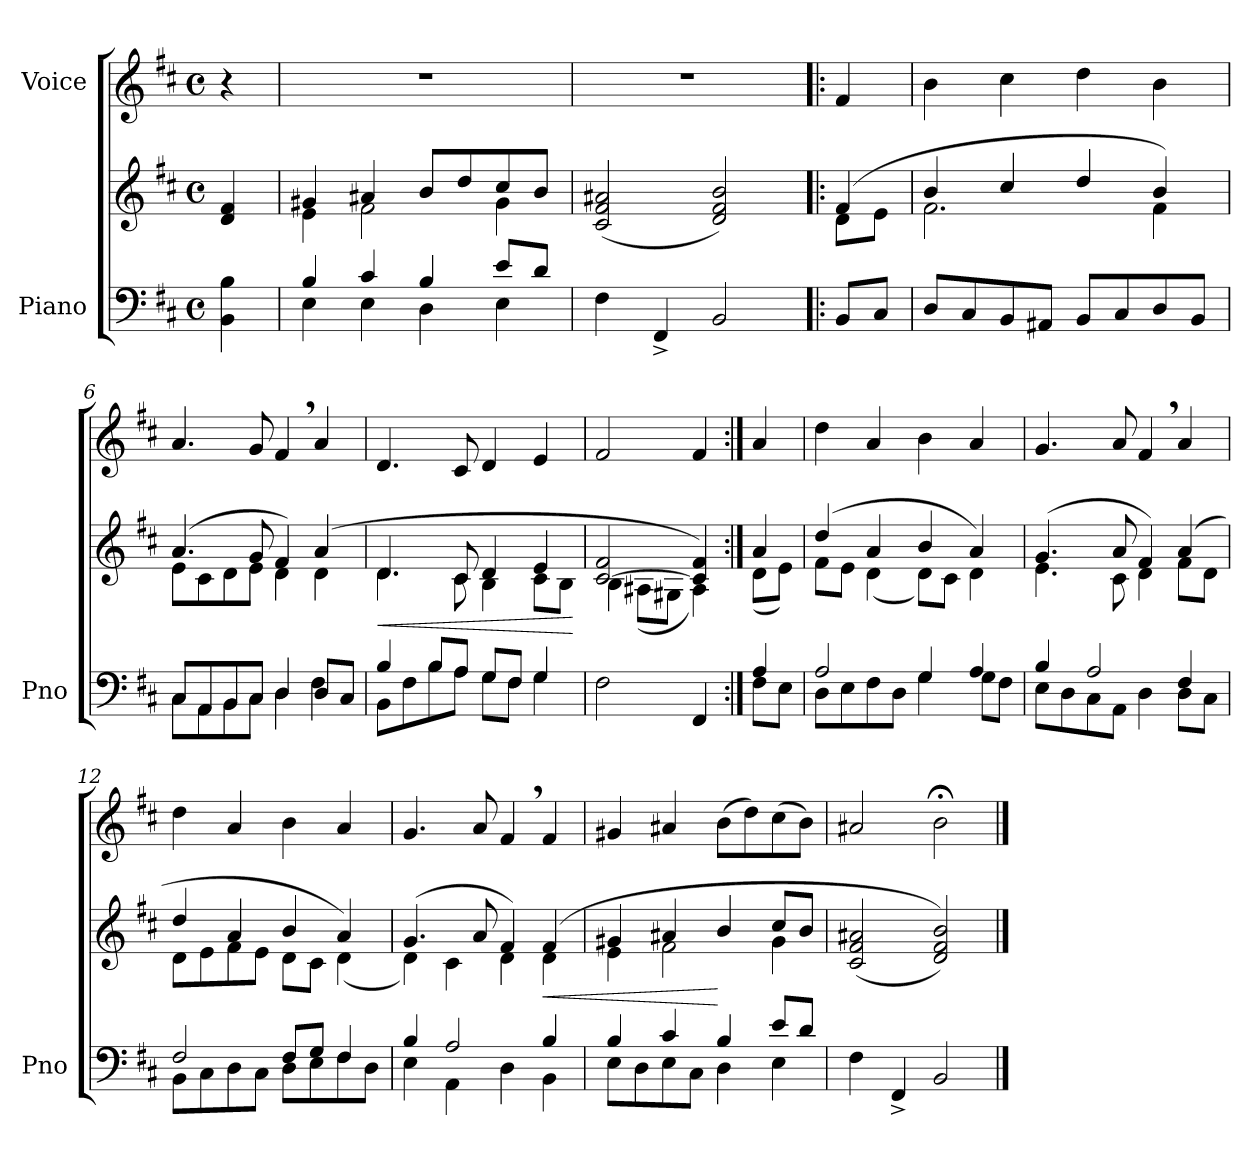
**kern	**kern	**dynam	**kern
*part2	*part2	*part2	*part1
*staff3	*staff2	*staff2/3	*staff1
*I"Piano	*	*	*I"Voice
*I'Pno	*	*	*
*clefF4	*clefG2	*	*clefG2
*k[f#c#]	*k[f#c#]	*	*k[f#c#]
*M4/4	*M4/4	*	*M4/4
*met(c)	*met(c)	*	*met(c)
*MM100	*MM100	*	*MM100
=1	=1	=1	=1
4BB\ 4B\	4d/ 4f#/	.	4r
=2	=2	=2	=2
*^	*^	*	*
4B/	4E\	4g#X/	4e\	.	1r
4c#/	4E\	4a#X/	2f#\	.	.
4B/	4D\	8b/L	.	.	.
.	.	8dd/	.	.	.
8e/L	4E\	8cc#/	4g#\	.	.
8d/J	.	8b/J	.	.	.
*v	*v	*	*	*	*
*	*v	*v	*	*
=3	=3	=3	=3
4F#\	(2c#/ 2f#/ 2a#X/	.	1r
4FF#^/	.	.	.
2BB/	2d/ 2f#/ 2b/)	.	.
!!LO:LB:g=z
=4!|:	=4!|:	=4!|:	=4!|:
*	*^	*	*
8BB/L	(4f#/	8d\L	.	4f#/
8C#/J	.	8e\J	.	.
=5	=5	=5	=5	=5
8D/L	4b/	2.f#\	.	4b\
8C#/	.	.	.	.
8BB/	4cc#/	.	.	4cc#\
8AA#X/J	.	.	.	.
8BB/L	4dd/	.	.	4dd\
8C#/	.	.	.	.
8D/	4b/)	4f#\	.	4b\
8BB/J	.	.	.	.
=6	=6	=6	=6	=6
*^	*	*	*	*
8C#/L	8C#\L	(4.a/	8e\L	.	4.a/
8AA/	8AA\	.	8c#\	.	.
8BB/	8BB\	.	8d\	.	.
8C#/J	8C#\J	8g/	8e\J	.	8g/
4D/	4D\	4f#/)	4d\	.	4f#,/
8D/L	4F#\	(4a/	4d\	.	4a/
8C#/J	.	.	.	.	.
=7	=7	=7	=7	=7	=7
!	!	!	!	!LO:HP:b	!
4B/	8BB\L	4.d/	4.d\	<	4.d/
.	8F#\	.	.	.	.
8B/L	8B\	.	.	.	.
8A/J	8A\J	8c#/	8c#\	.	8c#/
8G/L	8G\L	4d/	4B\	.	4d/
8F#/J	8F#\J	.	.	.	.
4G/	4G\	4e/	8c#\L	.	4e/
.	.	.	8B\J	.	.
*v	*v	*	*	*	*
*	*v	*v	*	*
.	.	[	.
=8	=8	=8	=8
*	*^	*	*
2F#\	[2c#/ 2f#/	4B\	.	2f#/
.	.	(8A#X\L	.	.
.	.	8G#X\J	.	.
4FF#/	4c#/] 4f#/)	4A#\)	.	4f#/
!!LO:LB:g=z
=9:|!	=9:|!	=9:|!	=9:|!	=9:|!
*^	*	*	*	*
4A/	8F#\L	4a/	(8d\L	.	4a/
.	8E\J	.	8e\J)	.	.
=10	=10	=10	=10	=10	=10
2A/	8D\L	(4dd/	8f#\L	.	4dd\
.	8E\	.	8e\J	.	.
.	8F#\	4a/	(4d\	.	4a/
.	8D\J	.	.	.	.
4G/	4G\	4b/	8d\L)	.	4b\
.	.	.	8c#\J	.	.
4A/	8G\L	4a/)	4d\	.	4a/
.	8F#\J	.	.	.	.
=11	=11	=11	=11	=11	=11
4B/	8E\L	(4.g/	4.e\	.	4.g/
.	8D\	.	.	.	.
2A/	8C#\	.	.	.	.
.	8AA\J	8a/	8c#\	.	8a/
.	4D\	4f#/)	4d\	.	4f#,/
4F#/	8D\L	(4a/	8f#\L	.	4a/
.	8C#\J	.	8d\J	.	.
=12	=12	=12	=12	=12	=12
2F#/	8BB\L	4dd/	8d\L	.	4dd\
.	8C#\	.	8e\	.	.
.	8D\	4a/	8f#\	.	4a/
.	8C#\J	.	8e\J	.	.
8F#/L	8D\L	4b/	8d\L	.	4b\
8G/J	8E\	.	8c#\J	.	.
4F#/	8F#\	4a/)	(4d\	.	4a/
.	8D\J	.	.	.	.
!!LO:LB:g=z
=13	=13	=13	=13	=13	=13
4B/	4E\	(4.g/	4d\)	.	4.g/
2A/	4AA\	.	4c#\	.	.
.	.	8a/	.	.	8a/
.	4D\	4f#/)	4d\	.	4f#,/
!	!	!	!	!LO:HP:b	!
4B/	4BB\	(4f#/	4d\	<	4f#/
=14	=14	=14	=14	=14	=14
4B/	8E\L	4g#X/	4e\	.	4g#X/
.	8D\	.	.	.	.
4c#/	8E\	4a#X/	2f#\	.	4a#X/
.	8C#\J	.	.	.	.
4B/	4D\	4b/	.	[	(8b\L
.	.	.	.	.	8dd\)
8e/L	4E\	8cc#/L	4g#\	.	(8cc#\
8d/J	.	8b/J	.	.	8b\J)
*v	*v	*	*	*	*
*	*v	*v	*	*
=15	=15	=15	=15
4F#\	(2c#/ 2f#/ 2a#X/	.	2a#X/
4FF#^/	.	.	.
2BB/	2d/ 2f#/ 2b/))	.	2b;<\
==	==	==	==
*-	*-	*-	*-
